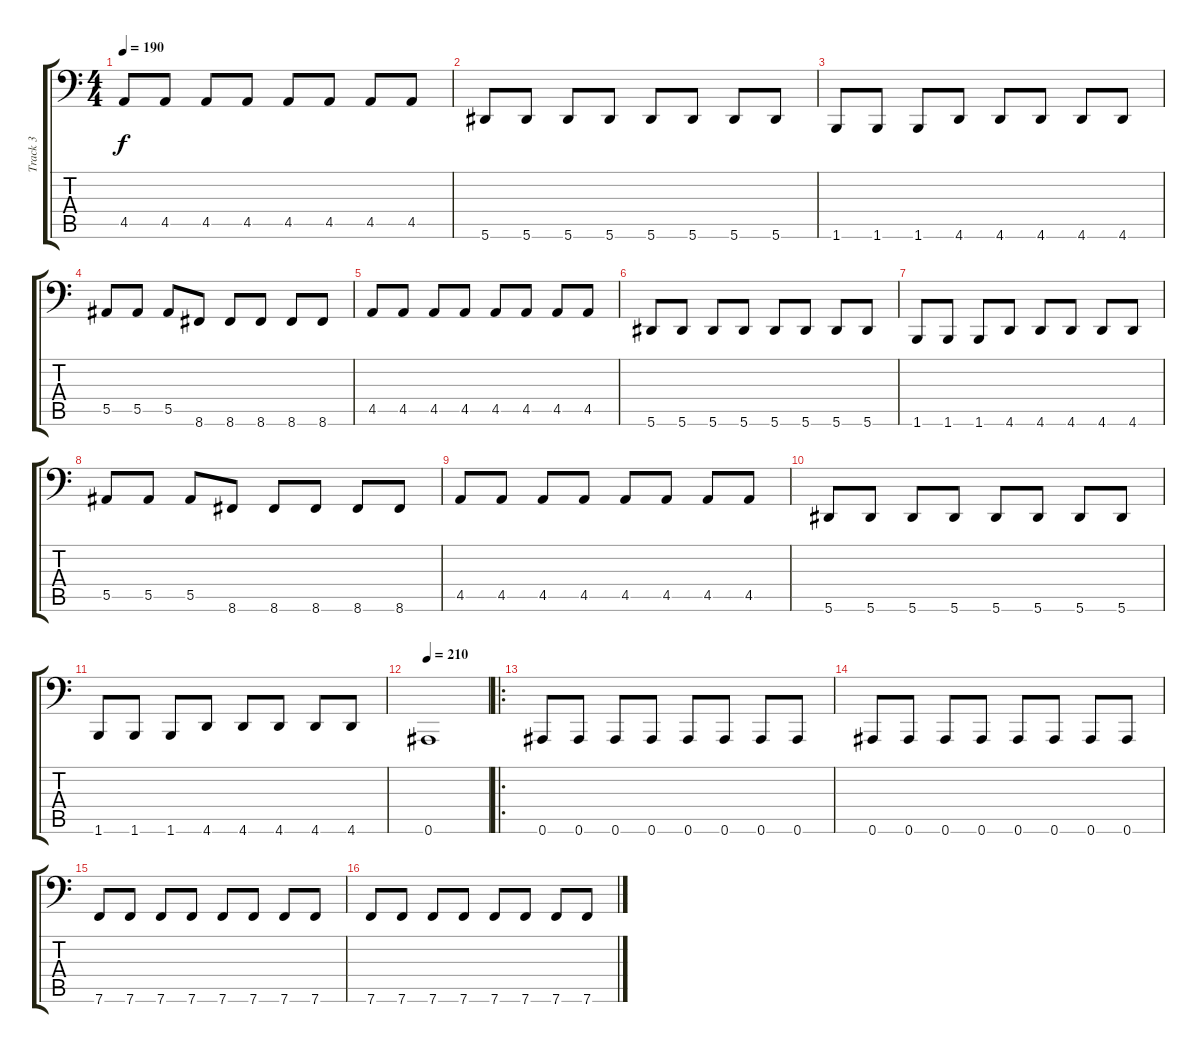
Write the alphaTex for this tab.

\track ("Track 3" "Track 3") {instrument electricbassfinger}
\staff {score tabs}
\tuning (C3 G2 Eb2 Bb1 F1 Bb0) {hide}
\ts (4 4)
\tempo 190
\clef f4
\ks c
4.5.8{dy f} 4.5.8 4.5.8 4.5.8 4.5.8 4.5.8 4.5.8 4.5.8 |
5.6.8 5.6.8 5.6.8 5.6.8 5.6.8 5.6.8 5.6.8 5.6.8 |
1.6.8 1.6.8 1.6.8 4.6.8 4.6.8 4.6.8 4.6.8 4.6.8 |
5.5.8 5.5.8 5.5.8 8.6.8 8.6.8 8.6.8 8.6.8 8.6.8 |
4.5.8 4.5.8 4.5.8 4.5.8 4.5.8 4.5.8 4.5.8 4.5.8 |
5.6.8 5.6.8 5.6.8 5.6.8 5.6.8 5.6.8 5.6.8 5.6.8 |
1.6.8 1.6.8 1.6.8 4.6.8 4.6.8 4.6.8 4.6.8 4.6.8 |
5.5.8 5.5.8 5.5.8 8.6.8 8.6.8 8.6.8 8.6.8 8.6.8 |
4.5.8 4.5.8 4.5.8 4.5.8 4.5.8 4.5.8 4.5.8 4.5.8 |
5.6.8 5.6.8 5.6.8 5.6.8 5.6.8 5.6.8 5.6.8 5.6.8 |
1.6.8 1.6.8 1.6.8 4.6.8 4.6.8 4.6.8 4.6.8 4.6.8 |
\tempo 210
0.6.1 |
\ro
0.6.8 0.6.8 0.6.8 0.6.8 0.6.8 0.6.8 0.6.8 0.6.8 |
0.6.8 0.6.8 0.6.8 0.6.8 0.6.8 0.6.8 0.6.8 0.6.8 |
7.6.8 7.6.8 7.6.8 7.6.8 7.6.8 7.6.8 7.6.8 7.6.8 |
7.6.8 7.6.8 7.6.8 7.6.8 7.6.8 7.6.8 7.6.8 7.6.8
